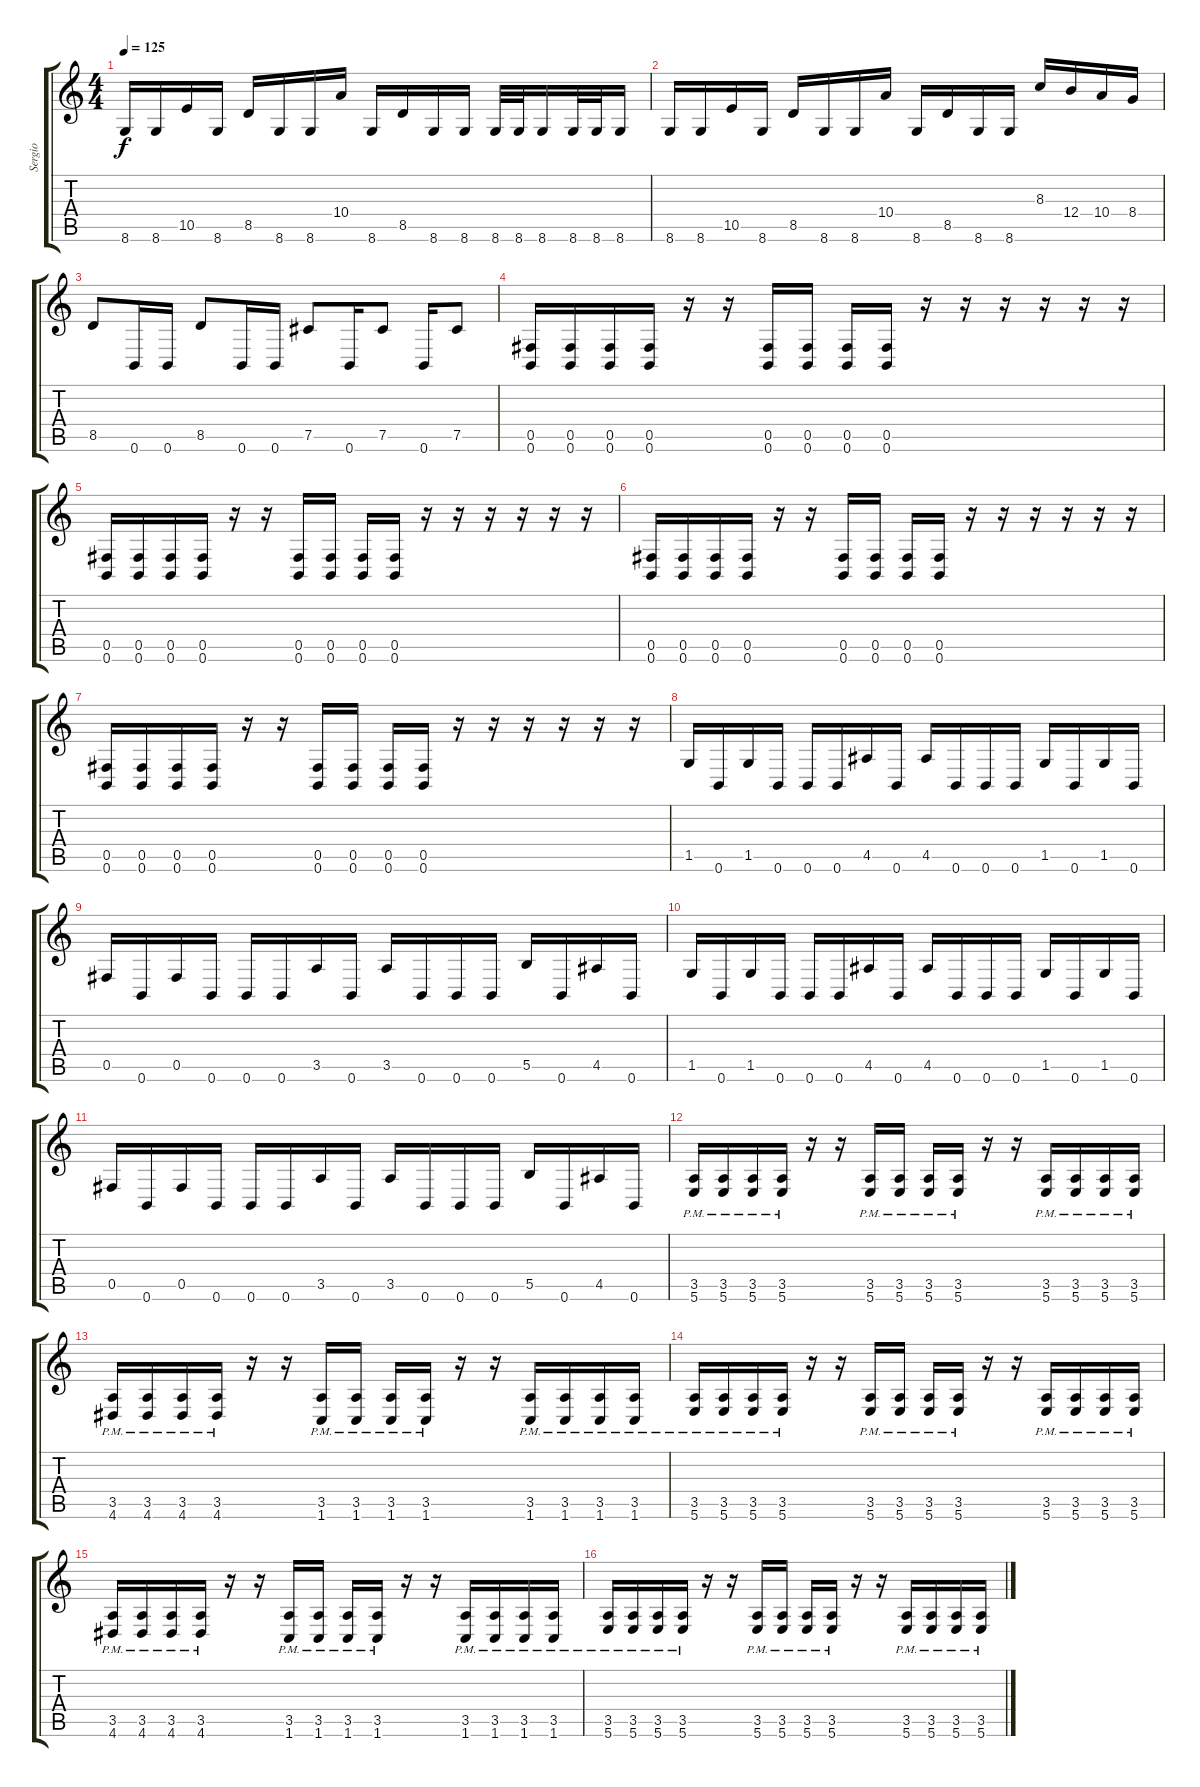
\track ("Sergio" "Sergio") {instrument distortionguitar}
\staff {score tabs}
\tuning (Db4 Ab3 E3 B2 Gb2 B1) {hide}
\ts (4 4)
\tempo 125
\clef g2
\ks c
8.6.16{dy f} 8.6.16 10.5.16 8.6.16 8.5.16 8.6.16 8.6.16 10.4.16 8.6.16 8.5.16 8.6.16 8.6.16 8.6.32 8.6.32 8.6.16 8.6.32 8.6.32 8.6.16 |
8.6.16 8.6.16 10.5.16 8.6.16 8.5.16 8.6.16 8.6.16 10.4.16 8.6.16 8.5.16 8.6.16 8.6.16 8.3.16 12.4.16 10.4.16 8.4.16 |
8.5.8 0.6.16 0.6.16 8.5.8 0.6.16 0.6.16 7.5.8 0.6.16 7.5.8 0.6.16 7.5.8 |
(0.5 0.6).16 (0.5 0.6).16 (0.5 0.6).16 (0.5 0.6).16 r.16 r.16 (0.5 0.6).16 (0.5 0.6).16 (0.5 0.6).16 (0.5 0.6).16 r.16 r.16 r.16 r.16 r.16 r.16 |
(0.5 0.6).16 (0.5 0.6).16 (0.5 0.6).16 (0.5 0.6).16 r.16 r.16 (0.5 0.6).16 (0.5 0.6).16 (0.5 0.6).16 (0.5 0.6).16 r.16 r.16 r.16 r.16 r.16 r.16 |
(0.5 0.6).16 (0.5 0.6).16 (0.5 0.6).16 (0.5 0.6).16 r.16 r.16 (0.5 0.6).16 (0.5 0.6).16 (0.5 0.6).16 (0.5 0.6).16 r.16 r.16 r.16 r.16 r.16 r.16 |
(0.5 0.6).16 (0.5 0.6).16 (0.5 0.6).16 (0.5 0.6).16 r.16 r.16 (0.5 0.6).16 (0.5 0.6).16 (0.5 0.6).16 (0.5 0.6).16 r.16 r.16 r.16 r.16 r.16 r.16 |
1.5.16 0.6.16 1.5.16 0.6.16 0.6.16 0.6.16 4.5.16 0.6.16 4.5.16 0.6.16 0.6.16 0.6.16 1.5.16 0.6.16 1.5.16 0.6.16 |
0.5.16 0.6.16 0.5.16 0.6.16 0.6.16 0.6.16 3.5.16 0.6.16 3.5.16 0.6.16 0.6.16 0.6.16 5.5.16 0.6.16 4.5.16 0.6.16 |
1.5.16 0.6.16 1.5.16 0.6.16 0.6.16 0.6.16 4.5.16 0.6.16 4.5.16 0.6.16 0.6.16 0.6.16 1.5.16 0.6.16 1.5.16 0.6.16 |
0.5.16 0.6.16 0.5.16 0.6.16 0.6.16 0.6.16 3.5.16 0.6.16 3.5.16 0.6.16 0.6.16 0.6.16 5.5.16 0.6.16 4.5.16 0.6.16 |
(3.5{pm} 5.6{pm}).16 (3.5{pm} 5.6{pm}).16 (3.5{pm} 5.6{pm}).16 (3.5{pm} 5.6{pm}).16 r.16 r.16 (3.5{pm} 5.6{pm}).16 (3.5{pm} 5.6{pm}).16 (3.5{pm} 5.6{pm}).16 (3.5{pm} 5.6{pm}).16 r.16 r.16 (3.5{pm} 5.6{pm}).16 (3.5{pm} 5.6{pm}).16 (3.5{pm} 5.6{pm}).16 (3.5{pm} 5.6{pm}).16 |
(3.5{pm} 4.6).16 (3.5{pm} 4.6).16 (3.5{pm} 4.6).16 (3.5{pm} 4.6).16 r.16 r.16 (3.5{pm} 1.6).16 (3.5{pm} 1.6).16 (3.5{pm} 1.6).16 (3.5{pm} 1.6).16 r.16 r.16 (3.5{pm} 1.6).16 (3.5{pm} 1.6).16 (3.5{pm} 1.6{pm}).16 (3.5{pm} 1.6{pm}).16 |
(3.5{pm} 5.6{pm}).16 (3.5{pm} 5.6{pm}).16 (3.5{pm} 5.6{pm}).16 (3.5{pm} 5.6{pm}).16 r.16 r.16 (3.5{pm} 5.6{pm}).16 (3.5{pm} 5.6{pm}).16 (3.5{pm} 5.6{pm}).16 (3.5{pm} 5.6{pm}).16 r.16 r.16 (3.5{pm} 5.6{pm}).16 (3.5{pm} 5.6{pm}).16 (3.5{pm} 5.6{pm}).16 (3.5{pm} 5.6{pm}).16 |
(3.5{pm} 4.6).16 (3.5{pm} 4.6).16 (3.5{pm} 4.6).16 (3.5{pm} 4.6).16 r.16 r.16 (3.5{pm} 1.6).16 (3.5{pm} 1.6).16 (3.5{pm} 1.6).16 (3.5{pm} 1.6).16 r.16 r.16 (3.5{pm} 1.6).16 (3.5{pm} 1.6).16 (3.5{pm} 1.6{pm}).16 (3.5{pm} 1.6{pm}).16 |
(3.5{pm} 5.6{pm}).16 (3.5{pm} 5.6{pm}).16 (3.5{pm} 5.6{pm}).16 (3.5{pm} 5.6{pm}).16 r.16 r.16 (3.5{pm} 5.6{pm}).16 (3.5{pm} 5.6{pm}).16 (3.5{pm} 5.6{pm}).16 (3.5{pm} 5.6{pm}).16 r.16 r.16 (3.5{pm} 5.6{pm}).16 (3.5{pm} 5.6{pm}).16 (3.5{pm} 5.6{pm}).16 (3.5{pm} 5.6{pm}).16
